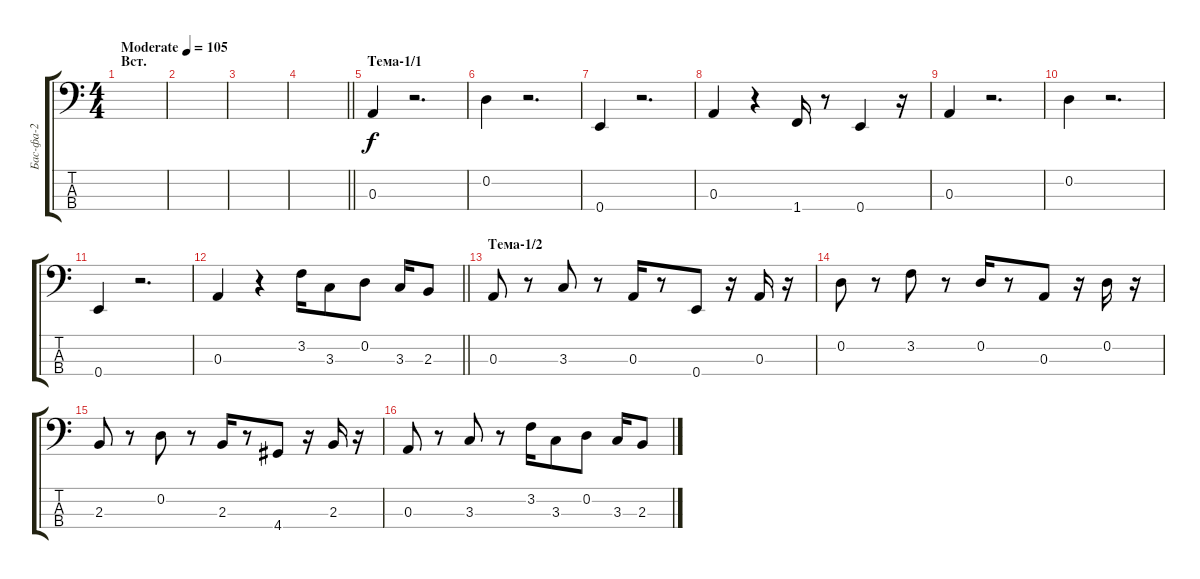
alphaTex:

\track ("Бас-фа-2" "Бас-фа-2") {instrument electricbasspick}
\staff {score tabs}
\tuning (G2 D2 A1 E1) {hide}
\ts (4 4)
\section ("" "Вст.")
\tempo (105 "Moderate")
\clef f4
\ks c
|
|
|
\barLineRight lightlight
|
\section ("" "Тема-1/1")
0.3.4 r.2{d} |
0.2.4 r.2{d} |
0.4.4 r.2{d} |
0.3.4 r.4 1.4.16 r.8 0.4.4 r.16 |
0.3.4 r.2{d} |
0.2.4 r.2{d} |
0.4.4 r.2{d} |
\barLineRight lightlight
0.3.4 r.4 3.2.16 3.3.8 0.2.8 3.3.16 2.3.8 |
\section ("" "Тема-1/2")
0.3.8 r.8 3.3.8 r.8 0.3.16 r.8 0.4.8 r.16 0.3.16 r.16 |
0.2.8 r.8 3.2.8 r.8 0.2.16 r.8 0.3.8 r.16 0.2.16 r.16 |
2.3.8 r.8 0.2.8 r.8 2.3.16 r.8 4.4.8 r.16 2.3.16 r.16 |
0.3.8 r.8 3.3.8 r.8 3.2.16 3.3.8 0.2.8 3.3.16 2.3.8
